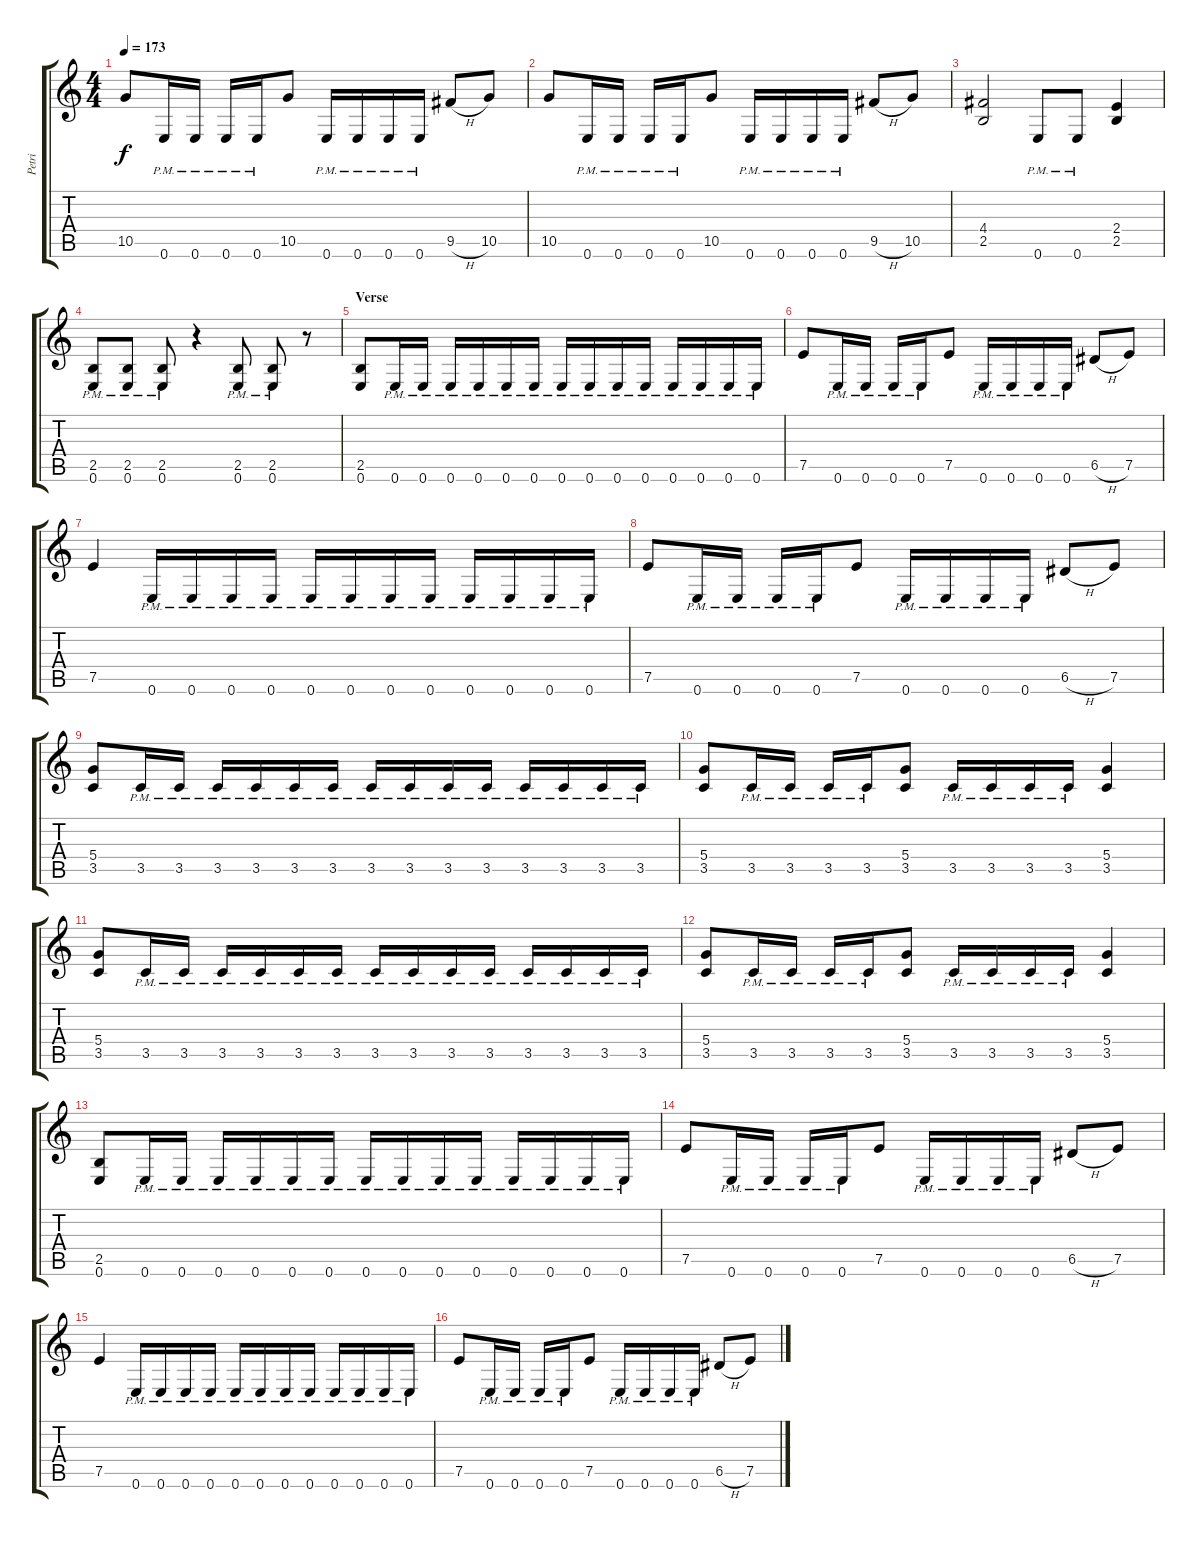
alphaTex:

\track ("Petri" "Petri") {instrument distortionguitar}
\staff {score tabs}
\tuning (E4 B3 G3 D3 A2 E2) {hide}
\ts (4 4)
\tempo 173
\clef g2
\ks c
10.5.8{dy f} 0.6{pm}.16 0.6{pm}.16 0.6{pm}.16 0.6{pm}.16 10.5.8 0.6{pm}.16 0.6{pm}.16 0.6{pm}.16 0.6{pm}.16 9.5{h}.8 10.5.8 |
10.5.8 0.6{pm}.16 0.6{pm}.16 0.6{pm}.16 0.6{pm}.16 10.5.8 0.6{pm}.16 0.6{pm}.16 0.6{pm}.16 0.6{pm}.16 9.5{h}.8 10.5.8 |
(4.4 2.5).2 0.6{pm}.8 0.6{pm}.8 (2.4 2.5).4 |
(2.5{pm} 0.6{pm}).8 (2.5{pm} 0.6{pm}).8 (2.5{pm} 0.6{pm}).8 r.4 (2.5{pm} 0.6{pm}).8 (2.5{pm} 0.6{pm}).8 r.8 |
\section ("" "Verse")
(2.5 0.6).8 0.6{pm}.16 0.6{pm}.16 0.6{pm}.16 0.6{pm}.16 0.6{pm}.16 0.6{pm}.16 0.6{pm}.16 0.6{pm}.16 0.6{pm}.16 0.6{pm}.16 0.6{pm}.16 0.6{pm}.16 0.6{pm}.16 0.6{pm}.16 |
7.5.8 0.6{pm}.16 0.6{pm}.16 0.6{pm}.16 0.6{pm}.16 7.5.8 0.6{pm}.16 0.6{pm}.16 0.6{pm}.16 0.6{pm}.16 6.5{h}.8 7.5.8 |
7.5.4 0.6{pm}.16 0.6{pm}.16 0.6{pm}.16 0.6{pm}.16 0.6{pm}.16 0.6{pm}.16 0.6{pm}.16 0.6{pm}.16 0.6{pm}.16 0.6{pm}.16 0.6{pm}.16 0.6{pm}.16 |
7.5.8 0.6{pm}.16 0.6{pm}.16 0.6{pm}.16 0.6{pm}.16 7.5.8 0.6{pm}.16 0.6{pm}.16 0.6{pm}.16 0.6{pm}.16 6.5{h}.8 7.5.8 |
(5.4 3.5).8 3.5{pm}.16 3.5{pm}.16 3.5{pm}.16 3.5{pm}.16 3.5{pm}.16 3.5{pm}.16 3.5{pm}.16 3.5{pm}.16 3.5{pm}.16 3.5{pm}.16 3.5{pm}.16 3.5{pm}.16 3.5{pm}.16 3.5{pm}.16 |
(5.4 3.5).8 3.5{pm}.16 3.5{pm}.16 3.5{pm}.16 3.5{pm}.16 (5.4 3.5).8 3.5{pm}.16 3.5{pm}.16 3.5{pm}.16 3.5{pm}.16 (5.4 3.5).4 |
(5.4 3.5).8 3.5{pm}.16 3.5{pm}.16 3.5{pm}.16 3.5{pm}.16 3.5{pm}.16 3.5{pm}.16 3.5{pm}.16 3.5{pm}.16 3.5{pm}.16 3.5{pm}.16 3.5{pm}.16 3.5{pm}.16 3.5{pm}.16 3.5{pm}.16 |
(5.4 3.5).8 3.5{pm}.16 3.5{pm}.16 3.5{pm}.16 3.5{pm}.16 (5.4 3.5).8 3.5{pm}.16 3.5{pm}.16 3.5{pm}.16 3.5{pm}.16 (5.4 3.5).4 |
(2.5 0.6).8 0.6{pm}.16 0.6{pm}.16 0.6{pm}.16 0.6{pm}.16 0.6{pm}.16 0.6{pm}.16 0.6{pm}.16 0.6{pm}.16 0.6{pm}.16 0.6{pm}.16 0.6{pm}.16 0.6{pm}.16 0.6{pm}.16 0.6{pm}.16 |
7.5.8 0.6{pm}.16 0.6{pm}.16 0.6{pm}.16 0.6{pm}.16 7.5.8 0.6{pm}.16 0.6{pm}.16 0.6{pm}.16 0.6{pm}.16 6.5{h}.8 7.5.8 |
7.5.4 0.6{pm}.16 0.6{pm}.16 0.6{pm}.16 0.6{pm}.16 0.6{pm}.16 0.6{pm}.16 0.6{pm}.16 0.6{pm}.16 0.6{pm}.16 0.6{pm}.16 0.6{pm}.16 0.6{pm}.16 |
7.5.8 0.6{pm}.16 0.6{pm}.16 0.6{pm}.16 0.6{pm}.16 7.5.8 0.6{pm}.16 0.6{pm}.16 0.6{pm}.16 0.6{pm}.16 6.5{h}.8 7.5.8
